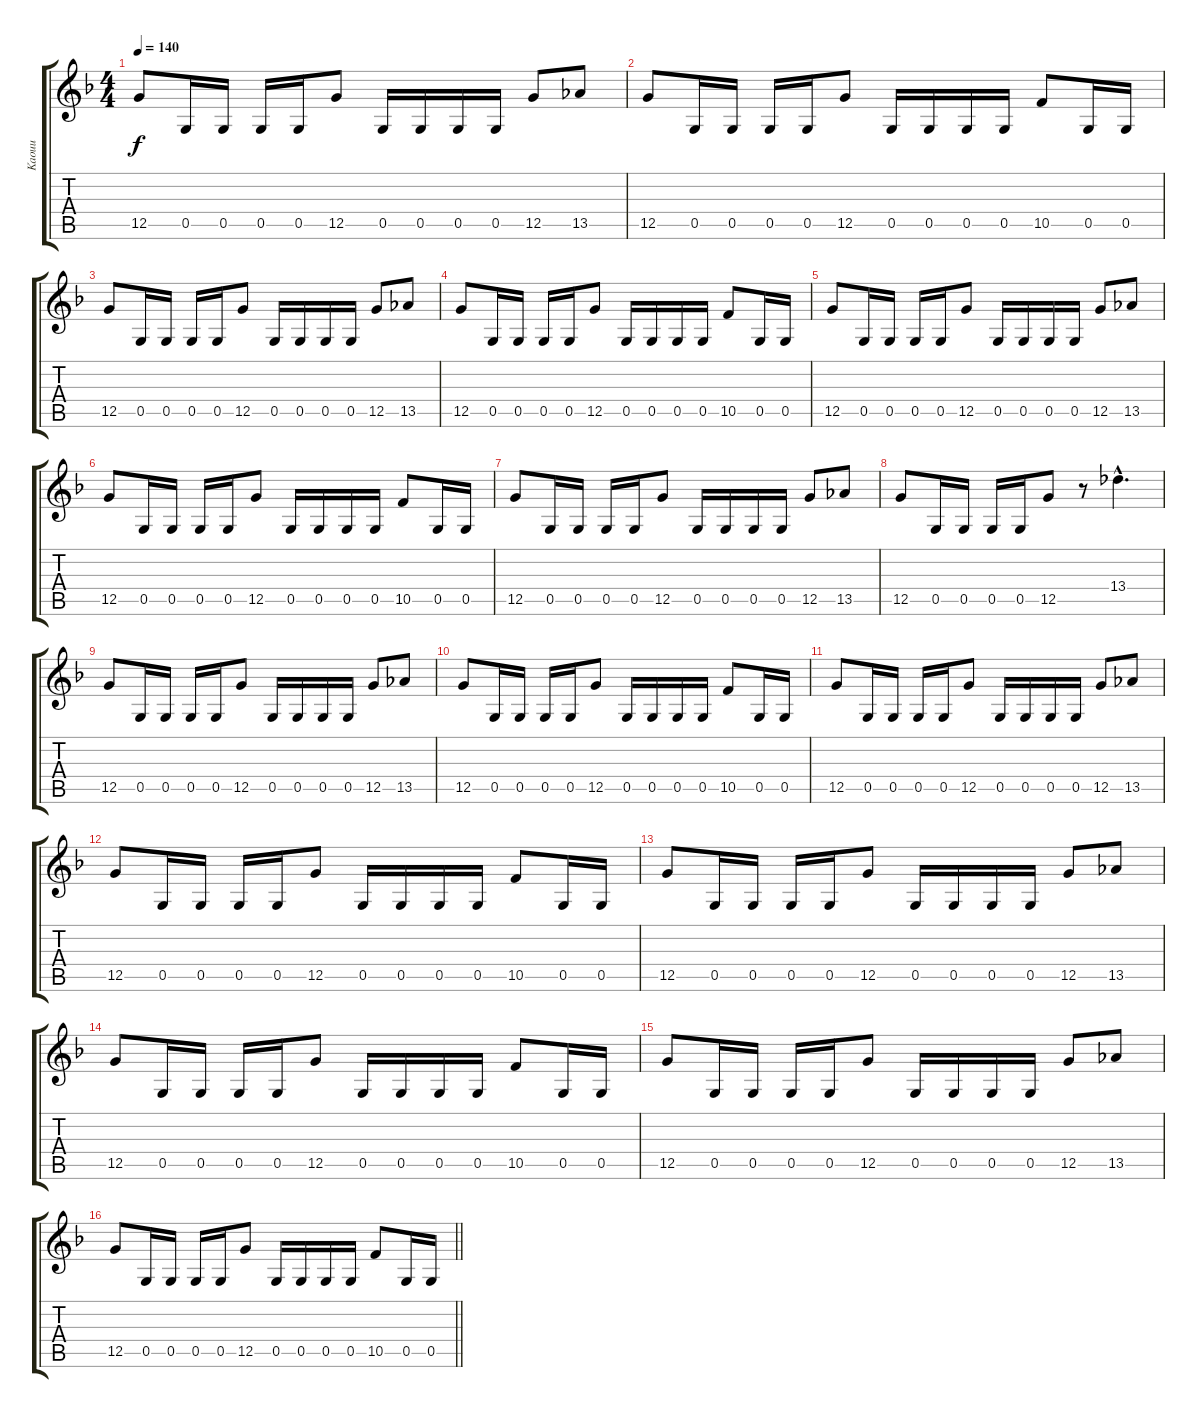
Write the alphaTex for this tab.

\track ("Kaouu" "Kaouu") {instrument overdrivenguitar}
\staff {score tabs}
\tuning (D4 A3 F3 C3 G2 D2) {hide}
\ts (4 4)
\tempo 140
\clef g2
\ks dminor
12.5.8{dy f instrument overdrivenguitar} 0.5.16 0.5.16 0.5.16 0.5.16 12.5.8 0.5.16 0.5.16 0.5.16 0.5.16 12.5.8 13.5.8 |
12.5.8 0.5.16 0.5.16 0.5.16 0.5.16 12.5.8 0.5.16 0.5.16 0.5.16 0.5.16 10.5.8 0.5.16 0.5.16 |
12.5.8 0.5.16 0.5.16 0.5.16 0.5.16 12.5.8 0.5.16 0.5.16 0.5.16 0.5.16 12.5.8 13.5.8 |
12.5.8 0.5.16 0.5.16 0.5.16 0.5.16 12.5.8 0.5.16 0.5.16 0.5.16 0.5.16 10.5.8 0.5.16 0.5.16 |
12.5.8 0.5.16 0.5.16 0.5.16 0.5.16 12.5.8 0.5.16 0.5.16 0.5.16 0.5.16 12.5.8 13.5.8 |
12.5.8 0.5.16 0.5.16 0.5.16 0.5.16 12.5.8 0.5.16 0.5.16 0.5.16 0.5.16 10.5.8 0.5.16 0.5.16 |
12.5.8 0.5.16 0.5.16 0.5.16 0.5.16 12.5.8 0.5.16 0.5.16 0.5.16 0.5.16 12.5.8 13.5.8 |
12.5.8 0.5.16 0.5.16 0.5.16 0.5.16 12.5.8 r.8 13.4{hac}.4{d} |
12.5.8 0.5.16 0.5.16 0.5.16 0.5.16 12.5.8 0.5.16 0.5.16 0.5.16 0.5.16 12.5.8 13.5.8 |
12.5.8 0.5.16 0.5.16 0.5.16 0.5.16 12.5.8 0.5.16 0.5.16 0.5.16 0.5.16 10.5.8 0.5.16 0.5.16 |
12.5.8 0.5.16 0.5.16 0.5.16 0.5.16 12.5.8 0.5.16 0.5.16 0.5.16 0.5.16 12.5.8 13.5.8 |
12.5.8 0.5.16 0.5.16 0.5.16 0.5.16 12.5.8 0.5.16 0.5.16 0.5.16 0.5.16 10.5.8 0.5.16 0.5.16 |
12.5.8 0.5.16 0.5.16 0.5.16 0.5.16 12.5.8 0.5.16 0.5.16 0.5.16 0.5.16 12.5.8 13.5.8 |
12.5.8 0.5.16 0.5.16 0.5.16 0.5.16 12.5.8 0.5.16 0.5.16 0.5.16 0.5.16 10.5.8 0.5.16 0.5.16 |
12.5.8 0.5.16 0.5.16 0.5.16 0.5.16 12.5.8 0.5.16 0.5.16 0.5.16 0.5.16 12.5.8 13.5.8 |
\barLineRight lightlight
12.5.8 0.5.16 0.5.16 0.5.16 0.5.16 12.5.8 0.5.16 0.5.16 0.5.16 0.5.16 10.5.8 0.5.16 0.5.16
